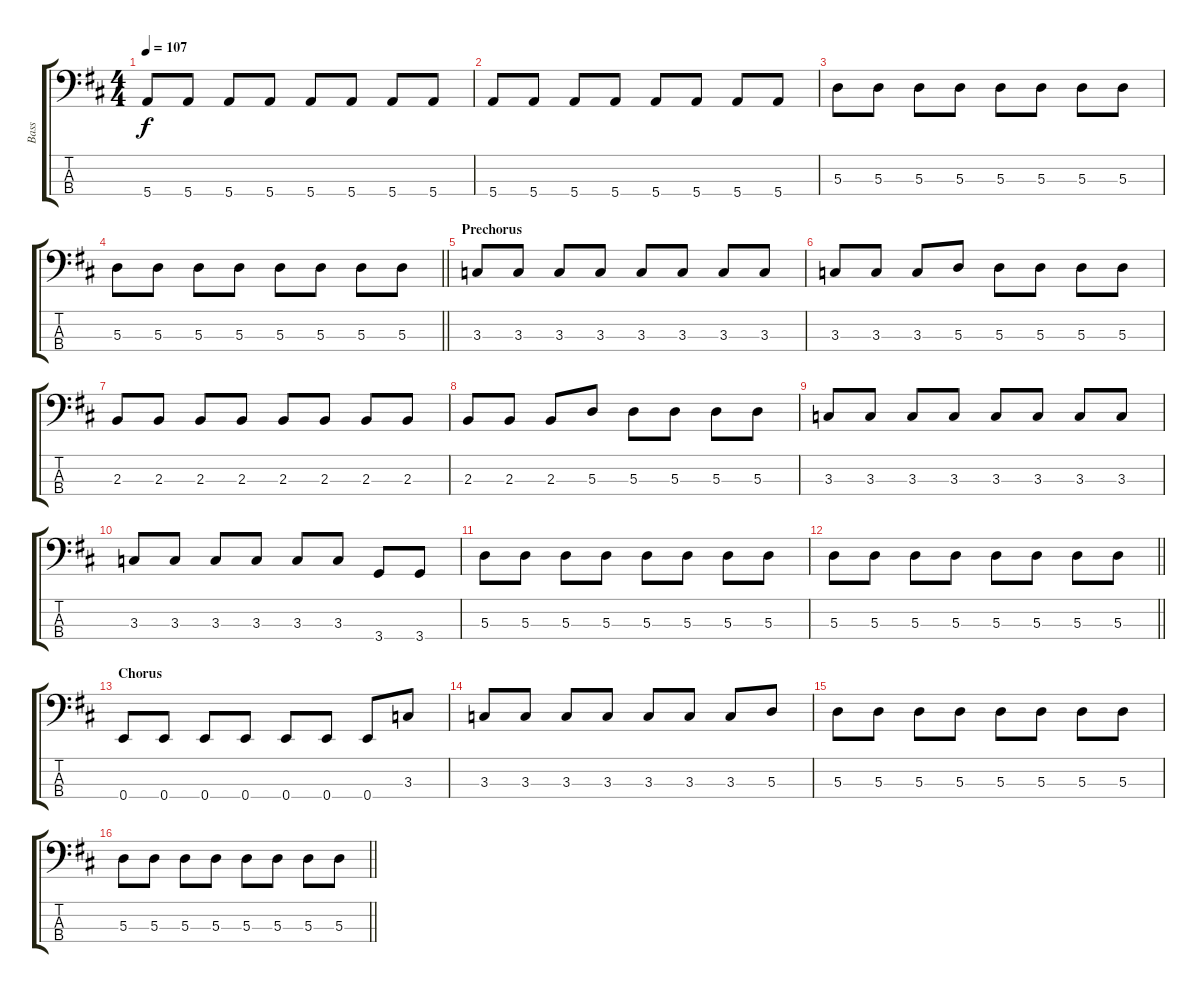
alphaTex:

\track ("Bass" "Bass") {instrument electricbassfinger}
\staff {score tabs}
\tuning (G2 D2 A1 E1) {hide}
\ts (4 4)
\tempo 107
\clef f4
\ks d
5.4.8{dy f} 5.4.8 5.4.8 5.4.8 5.4.8 5.4.8 5.4.8 5.4.8 |
5.4.8 5.4.8 5.4.8 5.4.8 5.4.8 5.4.8 5.4.8 5.4.8 |
5.3.8 5.3.8 5.3.8 5.3.8 5.3.8 5.3.8 5.3.8 5.3.8 |
\barLineRight lightlight
5.3.8 5.3.8 5.3.8 5.3.8 5.3.8 5.3.8 5.3.8 5.3.8 |
\section ("" "Prechorus")
3.3.8 3.3.8 3.3.8 3.3.8 3.3.8 3.3.8 3.3.8 3.3.8 |
3.3.8 3.3.8 3.3.8 5.3.8 5.3.8 5.3.8 5.3.8 5.3.8 |
2.3.8 2.3.8 2.3.8 2.3.8 2.3.8 2.3.8 2.3.8 2.3.8 |
2.3.8 2.3.8 2.3.8 5.3.8 5.3.8 5.3.8 5.3.8 5.3.8 |
3.3.8 3.3.8 3.3.8 3.3.8 3.3.8 3.3.8 3.3.8 3.3.8 |
3.3.8 3.3.8 3.3.8 3.3.8 3.3.8 3.3.8 3.4.8 3.4.8 |
5.3.8 5.3.8 5.3.8 5.3.8 5.3.8 5.3.8 5.3.8 5.3.8 |
\barLineRight lightlight
5.3.8 5.3.8 5.3.8 5.3.8 5.3.8 5.3.8 5.3.8 5.3.8 |
\section ("" "Chorus")
0.4.8 0.4.8 0.4.8 0.4.8 0.4.8 0.4.8 0.4.8 3.3.8 |
3.3.8 3.3.8 3.3.8 3.3.8 3.3.8 3.3.8 3.3.8 5.3.8 |
5.3.8 5.3.8 5.3.8 5.3.8 5.3.8 5.3.8 5.3.8 5.3.8 |
\barLineRight lightlight
5.3.8 5.3.8 5.3.8 5.3.8 5.3.8 5.3.8 5.3.8 5.3.8
